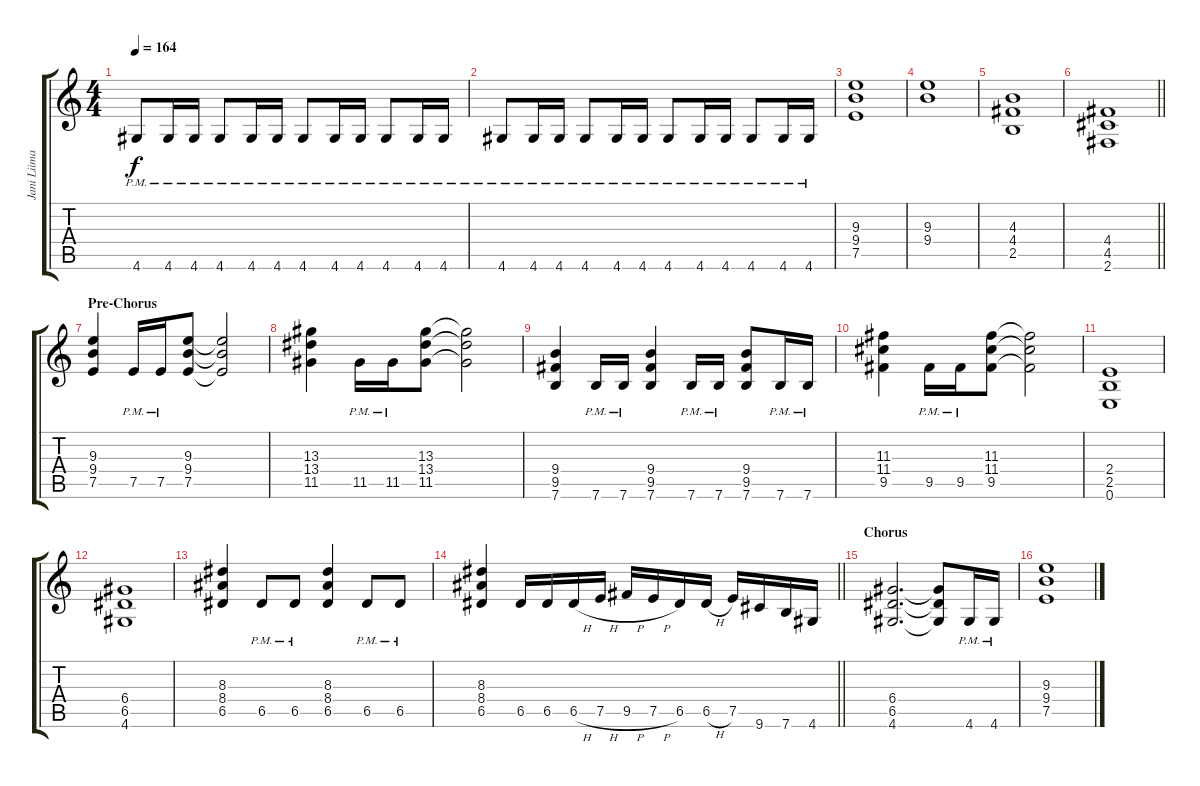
\track ("Jani Liimatainen" "Jani Liima") {instrument distortionguitar}
\staff {score tabs}
\tuning (E4 B3 G3 D3 A2 E2) {hide}
\ts (4 4)
\tempo 164
\clef g2
\ks c
4.6{pm}.8{dy f} 4.6{pm}.16 4.6{pm}.16 4.6{pm}.8 4.6{pm}.16 4.6{pm}.16 4.6{pm}.8 4.6{pm}.16 4.6{pm}.16 4.6{pm}.8 4.6{pm}.16 4.6{pm}.16 |
4.6{pm}.8 4.6{pm}.16 4.6{pm}.16 4.6{pm}.8 4.6{pm}.16 4.6{pm}.16 4.6{pm}.8 4.6{pm}.16 4.6{pm}.16 4.6{pm}.8 4.6{pm}.16 4.6{pm}.16 |
(9.3 9.4 7.5).1 |
(9.3 9.4).1 |
(4.3 4.4 2.5).1 |
\barLineRight lightlight
(4.4 4.5 2.6).1 |
\section ("" "Pre-Chorus")
(9.3 9.4 7.5).4 7.5{pm}.16 7.5{pm}.16 (9.3 9.4 7.5).8 (9.3{t} 9.4{t} 7.5{t}).2 |
(13.3 13.4 11.5).4 11.5{pm}.16 11.5{pm}.16 (13.3 13.4 11.5).8 (13.3{t} 13.4{t} 11.5{t}).2 |
(9.4 9.5 7.6).4 7.6{pm}.16 7.6{pm}.16 (9.4 9.5 7.6).4 7.6{pm}.16 7.6{pm}.16 (9.4 9.5 7.6).8 7.6{pm}.16 7.6{pm}.16 |
(11.3 11.4 9.5).4 9.5{pm}.16 9.5{pm}.16 (11.3 11.4 9.5).8 (11.3{t} 11.4{t} 9.5{t}).2 |
(2.4 2.5 0.6).1 |
(6.4 6.5 4.6).1 |
(8.3 8.4 6.5).4 6.5{pm}.8 6.5{pm}.8 (8.3 8.4 6.5).4 6.5{pm}.8 6.5{pm}.8 |
\barLineRight lightlight
(8.3 8.4 6.5).4 6.5.16 6.5.16 6.5{h}.16 7.5{h}.16 9.5{h}.16 7.5{h}.16 6.5.16 6.5{h}.16 7.5.16 9.6.16 7.6.16 4.6.16 |
\section ("" "Chorus")
(6.4 6.5 4.6).2{d} (6.4{t} 6.5{t} 4.6{t}).8 4.6{pm}.16 4.6{pm}.16 |
(9.3 9.4 7.5).1
